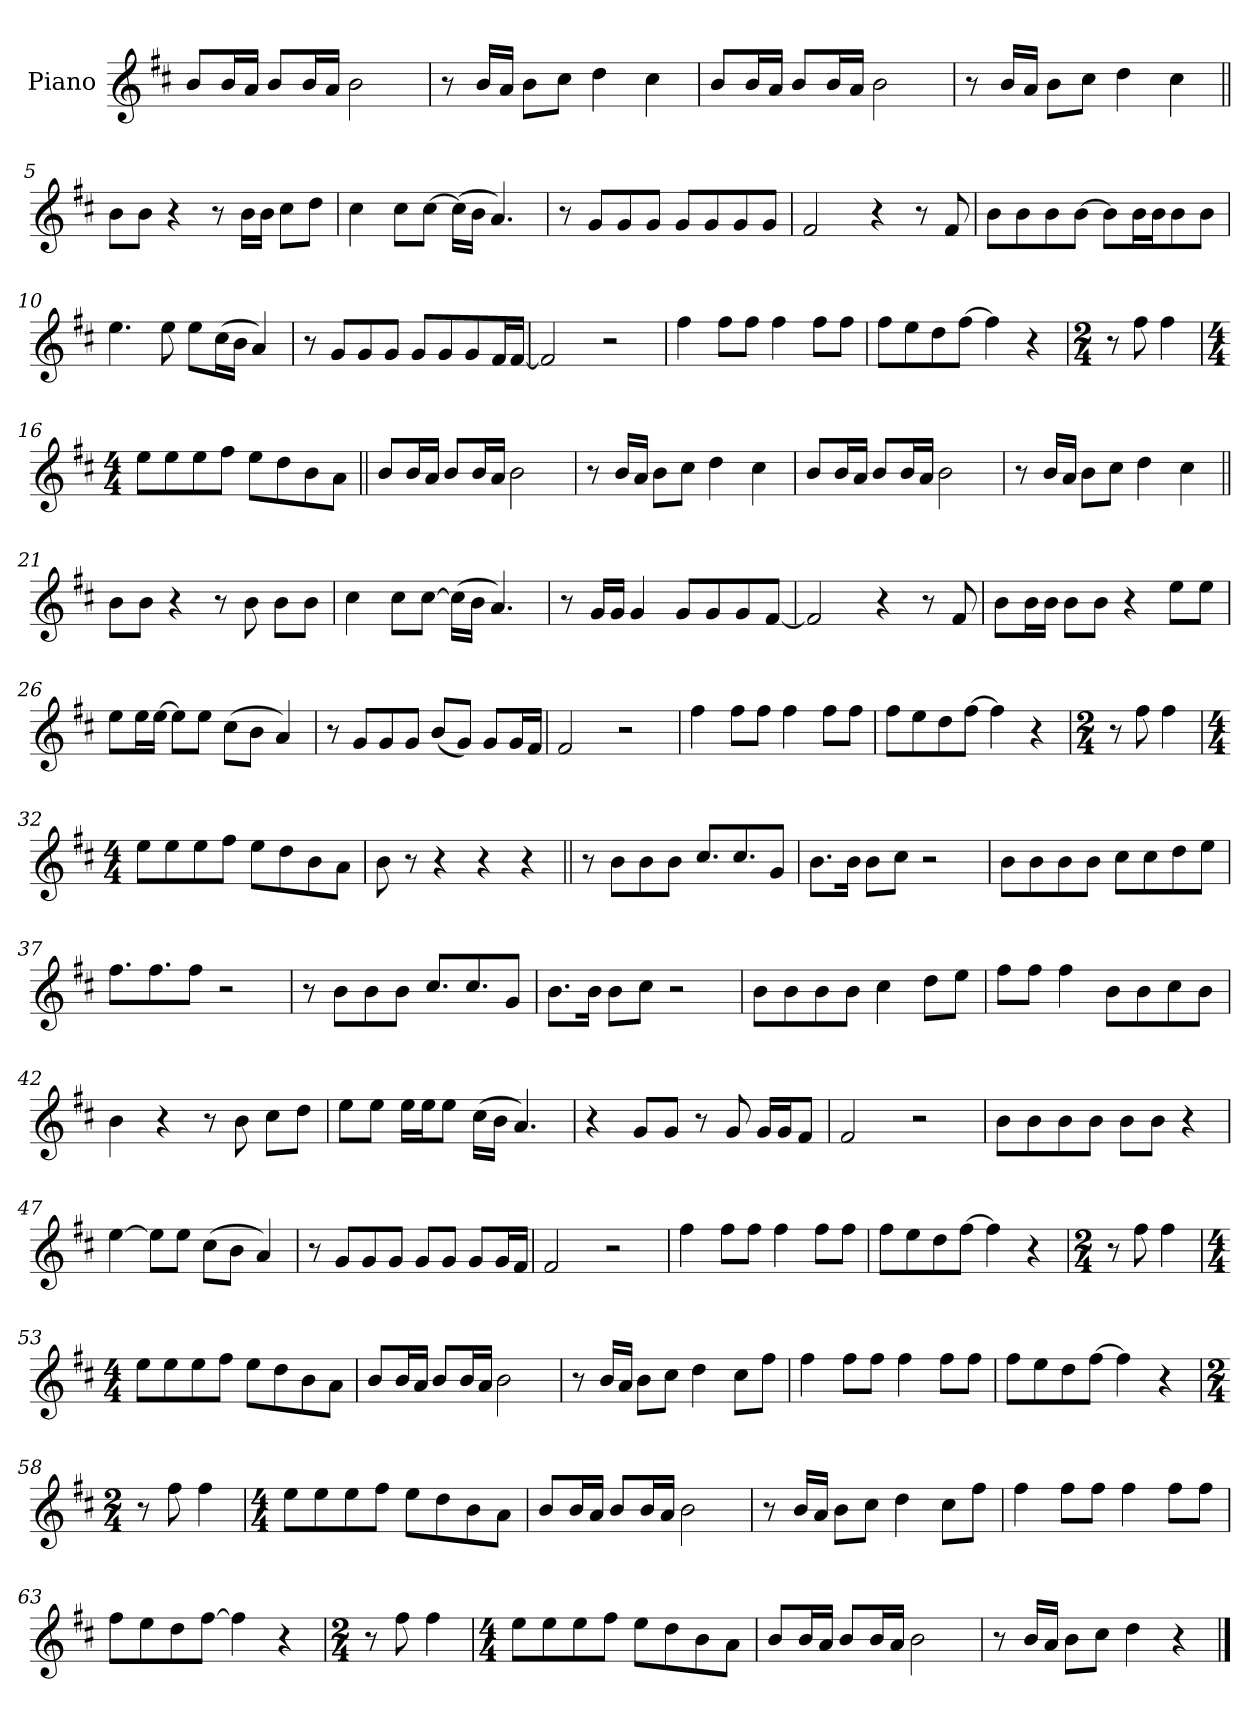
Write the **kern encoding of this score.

**kern
*part1
*staff1
*I"Piano
*I'Pno.
*clefG2
*k[f#c#]
=1
8b!L
16b!L
16a!JJ
8b!L
16b!L
16a!JJ
2b!
=2
8r
16b!LL
16a!JJ
8b!L
8cc#!J
4dd!
4cc#!
=3
8b!L
16b!L
16a!JJ
8b!L
16b!L
16a!JJ
2b!
=4
8r
16b!LL
16a!JJ
8b!L
8cc#!J
4dd!
4cc#!
=5||
8bL
8bJ
4r
8r
16bLL
16bJJ
8cc#L
8ddJ
=6
4cc#
8cc#L
[8cc#J
(16cc#LL]
16bJJ
4.a)
=7
8r
8gL
8g
8gJ
8gL
8g
8g
8gJ
=8
2f#
4r
8r
8f#
=9
8bL
8b
8b
[8bJ
8bL]
16bL
16bJ
8b
8bJ
=10
4.ee
8ee
8eeL
(16cc#L
16bJJ
4a)
=11
8r
8gL
8g
8gJ
8gL
8g
8g
16f#L
[16f#JJ
=12
2f#]
2r
=13
4ff#
8ff#L
8ff#J
4ff#
8ff#L
8ff#J
=14
8ff#L
8ee
8dd
[8ff#J
4ff#]
4r
=15
*M2/4
8r
8ff#
4ff#
=16
*M4/4
8eeL
8ee
8ee
8ff#J
8eeL
8dd
8b
8aJ
=17||
8bL
16b!L
16a!JJ
8b!L
16b!L
16a!JJ
2b!
=18
8r
16b!LL
16a!JJ
8b!L
8cc#!J
4dd!
4cc#!
=19
8b!L
16b!L
16a!JJ
8b!L
16b!L
16a!JJ
2b!
=20
8r
16b!LL
16a!JJ
8b!L
8cc#!J
4dd!
4cc#!
=21||
8bL
8bJ
4r
8r
8b
8bL
8bJ
=22
4cc#
8cc#L
[8cc#J
(16cc#LL]
16bJJ
4.a)
=23
8r
16gLL
16gJJ
4g
8gL
8g
8g
[8f#J
=24
2f#]
4r
8r
8f#
=25
8bL
16bL
16bJJ
8bL
8bJ
4r
8eeL
8eeJ
=26
8eeL
16eeL
[16eeJJ
8eeL]
8eeJ
(8cc#L
8bJ
4a)
=27
8r
8gL
8g
8gJ
(8bL
8gJ)
8gL
16gL
16f#JJ
=28
2f#
2r
=29
4ff#
8ff#L
8ff#J
4ff#
8ff#L
8ff#J
=30
8ff#L
8ee
8dd
[8ff#J
4ff#]
4r
=31
*M2/4
8r
8ff#
4ff#
=32
*M4/4
8eeL
8ee
8ee
8ff#J
8eeL
8dd
8b
8aJ
=33
8b
8r
4r
4r
4r
=34||
8r
8bL
8b
8bJ
8.cc#L
8.cc#
8gJ
=35
8.bL
16bJk
8bL
8cc#J
2r
=36
8bL
8b
8b
8bJ
8cc#L
8cc#
8dd
8eeJ
=37
8.ff#L
8.ff#
8ff#J
2r
=38
8r
8bL
8b
8bJ
8.cc#L
8.cc#
8gJ
=39
8.bL
16bJk
8bL
8cc#J
2r
=40
8bL
8b
8b
8bJ
4cc#
8ddL
8eeJ
=41
8ff#L
8ff#J
4ff#
8b!L
8b!
8cc#!
8b!J
=42
4b
4r
8r
8b
8cc#L
8ddJ
=43
8eeL
8eeJ
16eeLL
16eeJ
8eeJ
(16cc#LL
16bJJ
4.a)
=44
4r
8gL
8gJ
8r
8g
16gLL
16gJ
8f#J
=45
2f#
2r
=46
8bL
8b
8b
8bJ
8bL
8bJ
4r
=47
[4ee
8eeL]
8eeJ
(8cc#L
8bJ
4a)
=48
8r
8gL
8g
8gJ
8gL
8gJ
8gL
16gL
16f#JJ
=49
2f#
2r
=50
4ff#
8ff#L
8ff#J
4ff#
8ff#L
8ff#J
=51
8ff#L
8ee
8dd
[8ff#J
4ff#]
4r
=52
*M2/4
8r
8ff#
4ff#
=53
*M4/4
8eeL
8ee
8ee
8ff#J
8eeL
8dd
8b
8aJ
=54
8bL
16b!L
16a!JJ
8b!L
16b!L
16a!JJ
2b!
=55
8r
16b!LL
16a!JJ
8b!L
8cc#!J
4dd!
8cc#!L
8ff#J
=56
4ff#
8ff#L
8ff#J
4ff#
8ff#L
8ff#J
=57
8ff#L
8ee
8dd
[8ff#J
4ff#]
4r
=58
*M2/4
8r
8ff#
4ff#
=59
*M4/4
8eeL
8ee
8ee
8ff#J
8eeL
8dd
8b
8aJ
=60
8bL
16b!L
16a!JJ
8b!L
16b!L
16a!JJ
2b!
=61
8r
16b!LL
16a!JJ
8b!L
8cc#!J
4dd!
8cc#!L
8ff#J
=62
4ff#
8ff#L
8ff#J
4ff#
8ff#L
8ff#J
=63
8ff#L
8ee
8dd
[8ff#J
4ff#]
4r
=64
*M2/4
8r
8ff#
4ff#
=65
*M4/4
8eeL
8ee
8ee
8ff#J
8eeL
8dd
8b
8aJ
=66
8bL
16b!L
16a!JJ
8b!L
16b!L
16a!JJ
2b!
=67
8r
16b!LL
16a!JJ
8b!L
8cc#!J
4dd!
4r
==
*-
